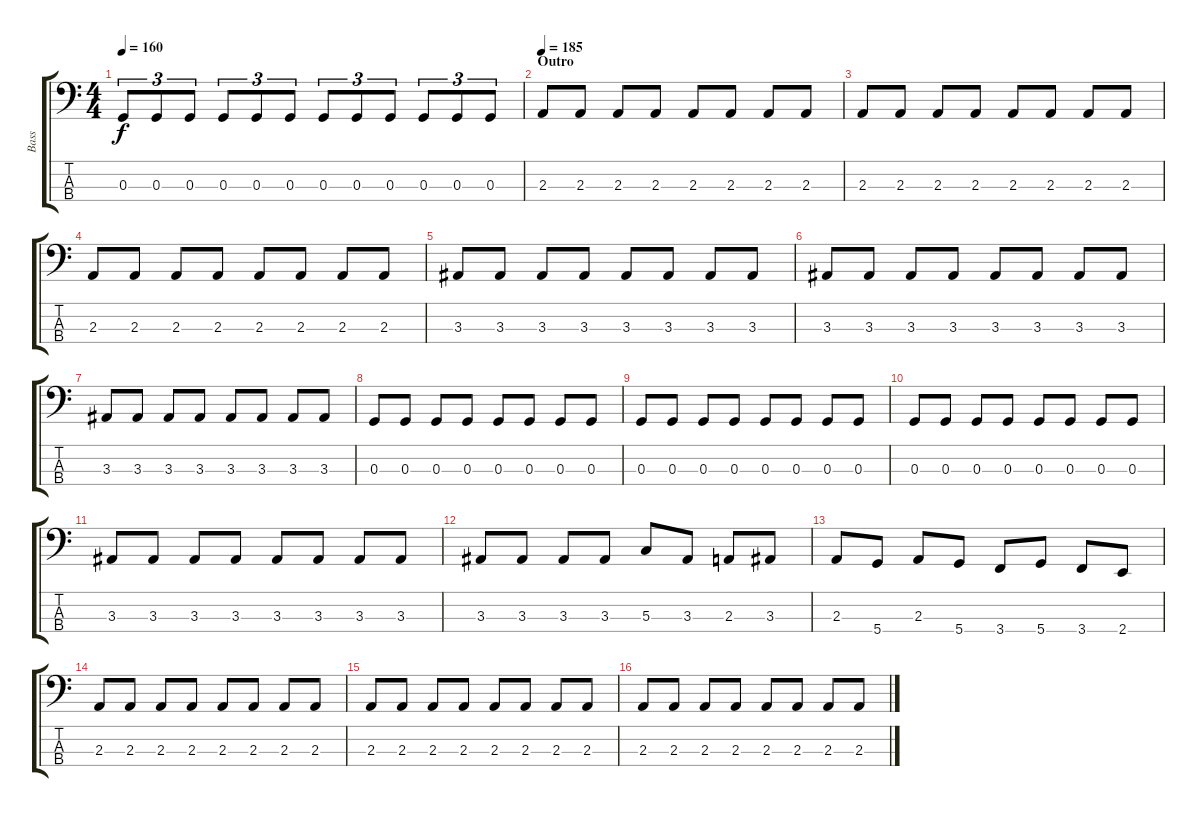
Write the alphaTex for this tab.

\track ("Bass" "Bass") {instrument electricbasspick}
\staff {score tabs}
\tuning (F2 C2 G1 D1) {hide}
\ts (4 4)
\tempo 160
\clef f4
\ks c
0.3.8{tu (3 2) dy f} 0.3.8{tu (3 2)} 0.3.8{tu (3 2)} 0.3.8{tu (3 2)} 0.3.8{tu (3 2)} 0.3.8{tu (3 2)} 0.3.8{tu (3 2)} 0.3.8{tu (3 2)} 0.3.8{tu (3 2)} 0.3.8{tu (3 2)} 0.3.8{tu (3 2)} 0.3.8{tu (3 2)} |
\section ("" "Outro")
\tempo 185
2.3.8 2.3.8 2.3.8 2.3.8 2.3.8 2.3.8 2.3.8 2.3.8 |
2.3.8 2.3.8 2.3.8 2.3.8 2.3.8 2.3.8 2.3.8 2.3.8 |
2.3.8 2.3.8 2.3.8 2.3.8 2.3.8 2.3.8 2.3.8 2.3.8 |
3.3.8 3.3.8 3.3.8 3.3.8 3.3.8 3.3.8 3.3.8 3.3.8 |
3.3.8 3.3.8 3.3.8 3.3.8 3.3.8 3.3.8 3.3.8 3.3.8 |
3.3.8 3.3.8 3.3.8 3.3.8 3.3.8 3.3.8 3.3.8 3.3.8 |
0.3.8 0.3.8 0.3.8 0.3.8 0.3.8 0.3.8 0.3.8 0.3.8 |
0.3.8 0.3.8 0.3.8 0.3.8 0.3.8 0.3.8 0.3.8 0.3.8 |
0.3.8 0.3.8 0.3.8 0.3.8 0.3.8 0.3.8 0.3.8 0.3.8 |
3.3.8 3.3.8 3.3.8 3.3.8 3.3.8 3.3.8 3.3.8 3.3.8 |
3.3.8 3.3.8 3.3.8 3.3.8 5.3.8 3.3.8 2.3.8 3.3.8 |
2.3.8 5.4.8 2.3.8 5.4.8 3.4.8 5.4.8 3.4.8 2.4.8 |
2.3.8 2.3.8 2.3.8 2.3.8 2.3.8 2.3.8 2.3.8 2.3.8 |
2.3.8 2.3.8 2.3.8 2.3.8 2.3.8 2.3.8 2.3.8 2.3.8 |
2.3.8 2.3.8 2.3.8 2.3.8 2.3.8 2.3.8 2.3.8 2.3.8
